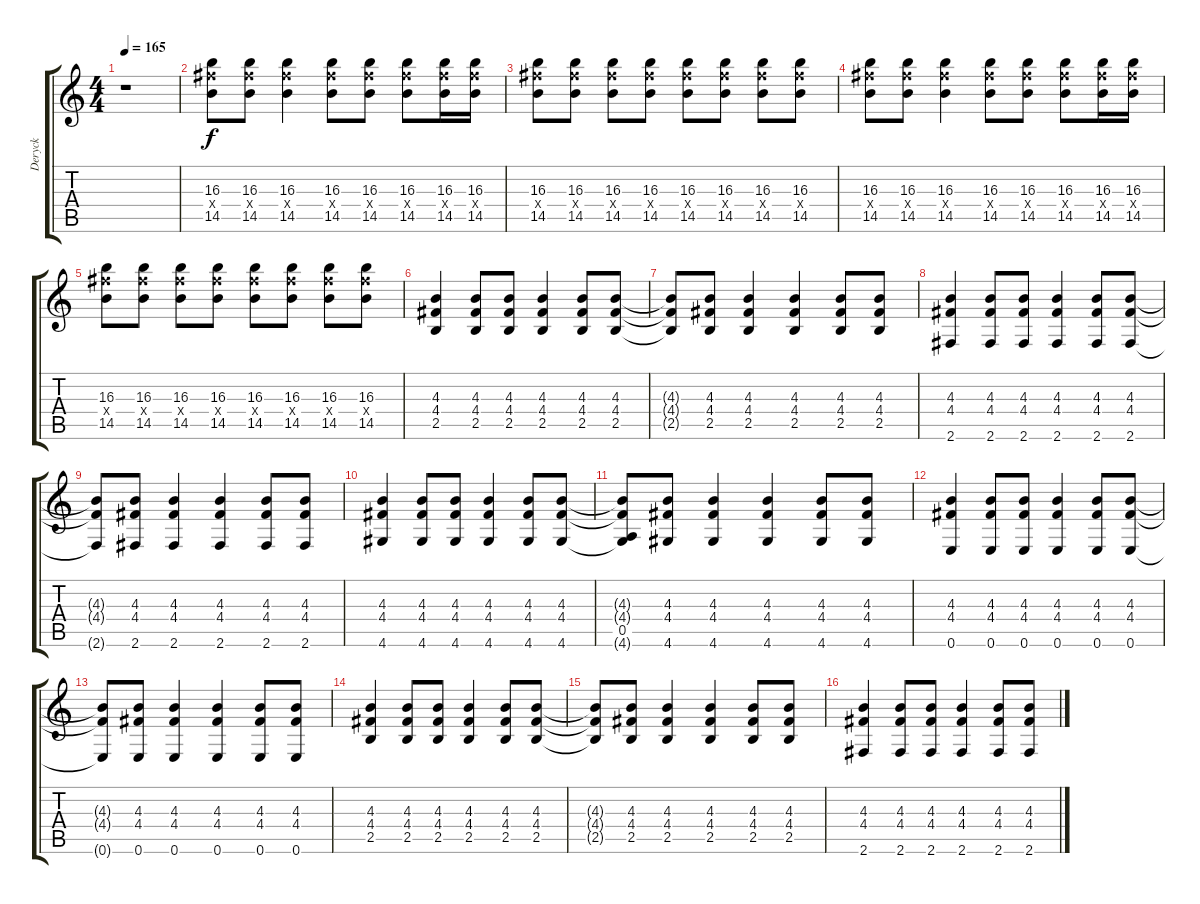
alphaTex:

\track ("Deryck" "Deryck") {instrument electricguitarclean}
\staff {score tabs}
\tuning (E4 B3 G3 D3 A2 E2) {hide}
\ts (4 4)
\tempo 165
\clef g2
\ks c
r.1{dy f instrument electricguitarclean} |
(16.3 16.4{x} 14.5).8 (16.3 16.4{x} 14.5).8 (16.3 16.4{x} 14.5).4 (16.3 16.4{x} 14.5).8 (16.3 16.4{x} 14.5).8 (16.3 16.4{x} 14.5).8 (16.3 16.4{x} 14.5).16 (16.3 16.4{x} 14.5).16 |
(16.3 16.4{x} 14.5).8 (16.3 16.4{x} 14.5).8 (16.3 16.4{x} 14.5).8 (16.3 16.4{x} 14.5).8 (16.3 16.4{x} 14.5).8 (16.3 16.4{x} 14.5).8 (16.3 16.4{x} 14.5).8 (16.3 16.4{x} 14.5).8 |
(16.3 16.4{x} 14.5).8 (16.3 16.4{x} 14.5).8 (16.3 16.4{x} 14.5).4 (16.3 16.4{x} 14.5).8 (16.3 16.4{x} 14.5).8 (16.3 16.4{x} 14.5).8 (16.3 16.4{x} 14.5).16 (16.3 16.4{x} 14.5).16 |
(16.3 16.4{x} 14.5).8 (16.3 16.4{x} 14.5).8 (16.3 16.4{x} 14.5).8 (16.3 16.4{x} 14.5).8 (16.3 16.4{x} 14.5).8 (16.3 16.4{x} 14.5).8 (16.3 16.4{x} 14.5).8 (16.3 16.4{x} 14.5).8 |
(4.3 4.4 2.5).4 (4.3 4.4 2.5).8 (4.3 4.4 2.5).8 (4.3 4.4 2.5).4 (4.3 4.4 2.5).8 (4.3 4.4 2.5).8 |
(4.3{t} 4.4{t} 2.5{t}).8 (4.3 4.4 2.5).8 (4.3 4.4 2.5).4 (4.3 4.4 2.5).4 (4.3 4.4 2.5).8 (4.3 4.4 2.5).8 |
(4.3 4.4 2.6).4 (4.3 4.4 2.6).8 (4.3 4.4 2.6).8 (4.3 4.4 2.6).4 (4.3 4.4 2.6).8 (4.3 4.4 2.6).8 |
(4.3{t} 4.4{t} 2.6{t}).8 (4.3 4.4 2.6).8 (4.3 4.4 2.6).4 (4.3 4.4 2.6).4 (4.3 4.4 2.6).8 (4.3 4.4 2.6).8 |
(4.3 4.4 4.6).4 (4.3 4.4 4.6).8 (4.3 4.4 4.6).8 (4.3 4.4 4.6).4 (4.3 4.4 4.6).8 (4.3 4.4 4.6).8 |
(4.3{t} 4.4{t} 0.5 4.6{t}).8 (4.3 4.4 4.6).8 (4.3 4.4 4.6).4 (4.3 4.4 4.6).4 (4.3 4.4 4.6).8 (4.3 4.4 4.6).8 |
(4.3 4.4 0.6).4 (4.3 4.4 0.6).8 (4.3 4.4 0.6).8 (4.3 4.4 0.6).4 (4.3 4.4 0.6).8 (4.3 4.4 0.6).8 |
(4.3{t} 4.4{t} 0.6{t}).8 (4.3 4.4 0.6).8 (4.3 4.4 0.6).4 (4.3 4.4 0.6).4 (4.3 4.4 0.6).8 (4.3 4.4 0.6).8 |
(4.3 4.4 2.5).4 (4.3 4.4 2.5).8 (4.3 4.4 2.5).8 (4.3 4.4 2.5).4 (4.3 4.4 2.5).8 (4.3 4.4 2.5).8 |
(4.3{t} 4.4{t} 2.5{t}).8 (4.3 4.4 2.5).8 (4.3 4.4 2.5).4 (4.3 4.4 2.5).4 (4.3 4.4 2.5).8 (4.3 4.4 2.5).8 |
(4.3 4.4 2.6).4 (4.3 4.4 2.6).8 (4.3 4.4 2.6).8 (4.3 4.4 2.6).4 (4.3 4.4 2.6).8 (4.3 4.4 2.6).8
